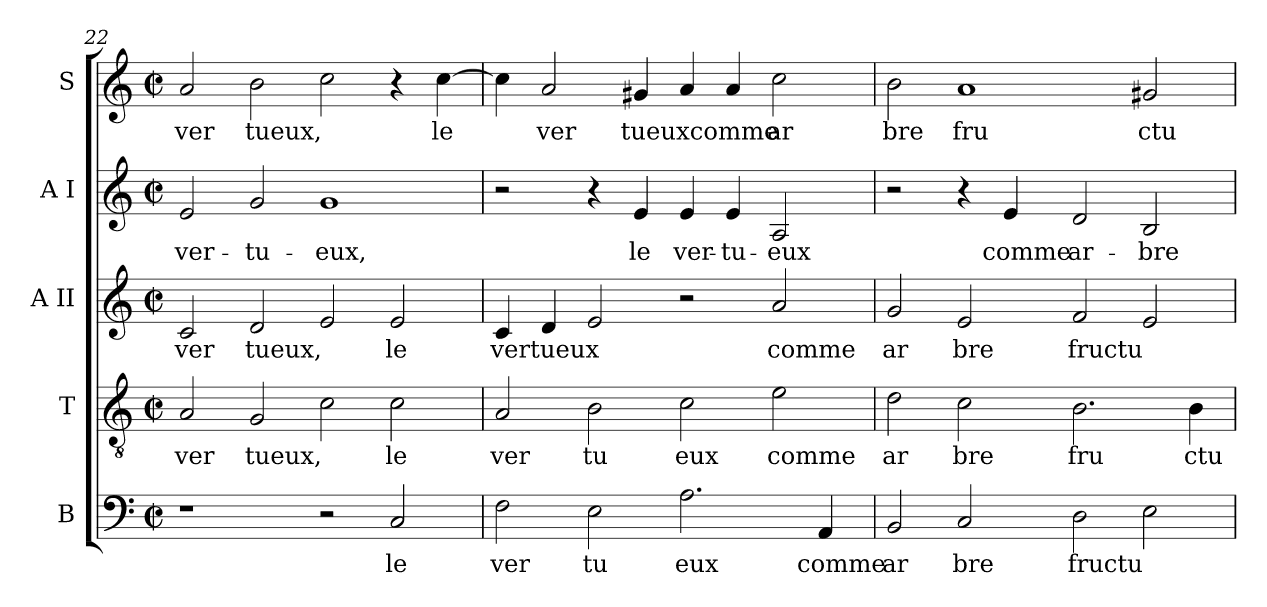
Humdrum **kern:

**kern	**text	**kern	**text	**kern	**text	**kern	**text	**kern	**text
*part5	*part5	*part4	*part4	*part3	*part3	*part2	*part2	*part1	*part1
*staff5	*staff5	*staff4	*staff4	*staff3	*staff3	*staff2	*staff2	*staff1	*staff1
*I"B	*	*I"T	*	*I"A II	*	*I"A I	*	*I"S	*
!!LO:LB:g=z
*clefF4	*	*clefGv2	*	*clefG2	*	*clefG2	*	*clefG2	*
*	*	*k[]	*	*	*	*	*	*	*
*	*	*C:	*	*	*	*	*	*	*
*M2/2	*	*M2/2	*	*M2/2	*	*M2/2	*	*M2/2	*
*met(c|)	*	*met(c|)	*	*met(c|)	*	*met(c|)	*	*met(c|)	*
=22	=22	=22	=22	=22	=22	=22	=22	=22	=22
!	!	!	!LO:LY:b:cj	!	!LO:LY:b:cj	!	!LO:LY:b:cj	!	!LO:LY:b:cj
1r	.	2A/	ver	2c/	ver	2e/	ver-	2a/	ver
!	!	!	!LO:LY:b	!	!LO:LY:b	!	!LO:LY:b:cj	!	!LO:LY:b
.	.	2G/	tueux,	2d/	tueux,	2g/	-tu-	2b\	tueux,
!	!	!	!	!	!	!	!LO:LY:b:cj	!	!
2r	.	2c\	.	2e/	.	1g	-eux,	2cc\	.
!	!LO:LY:b:cj	!	!LO:LY:b:cj	!	!LO:LY:b:cj	!	!	!	!
2C/	le	2c\	le	2e/	le	.	.	4r	.
!	!	!	!	!	!	!	!	!	!LO:LY:b:cj
.	.	.	.	.	.	.	.	[>4cc\	le
=23	=23	=23	=23	=23	=23	=23	=23	=23	=23
!	!LO:LY:b:cj	!	!LO:LY:b:cj	!	!LO:LY:b	!	!	!	!
2F\	ver	2A/	ver	4c/	vertueux	2r	.	4cc\]	.
!	!	!	!	!	!	!	!	!	!LO:LY:b:cj
.	.	.	.	4d/	.	.	.	2a/	ver
!	!LO:LY:b:cj	!	!LO:LY:b:cj	!	!	!	!	!	!
2E\	tu	2B\	tu	2e/	.	4r	.	.	.
!	!	!	!	!	!	!	!LO:LY:b:cj	!	!LO:LY:b
.	.	.	.	.	.	4e/	le	4g#X/	tueuxcomme
!	!LO:LY:b:cj	!	!LO:LY:b:cj	!	!	!	!LO:LY:b:cj	!	!
2.A\	eux	2c\	eux	2r	.	4e/	ver-	4a/	.
!	!	!	!	!	!	!	!LO:LY:b:cj	!	!
.	.	.	.	.	.	4e/	-tu-	4a/	.
!	!	!	!LO:LY:b:cj	!	!LO:LY:b:cj	!	!LO:LY:b:cj	!	!LO:LY:b:cj
.	.	2e\	comme	2a/	comme	2A/	-eux	2cc\	ar
!	!LO:LY:b:cj	!	!	!	!	!	!	!	!
4AA/	comme	.	.	.	.	.	.	.	.
=24	=24	=24	=24	=24	=24	=24	=24	=24	=24
!	!LO:LY:b:cj	!	!LO:LY:b:cj	!	!LO:LY:b:cj	!	!	!	!LO:LY:b:cj
2BB/	ar	2d\	ar	2g/	ar	2r	.	2b\	bre
!	!LO:LY:b:cj	!	!LO:LY:b:cj	!	!LO:LY:b:cj	!	!	!	!LO:LY:b:cj
2C/	bre	2c\	bre	2e/	bre	4r	.	1a	fru
!	!	!	!	!	!	!	!LO:LY:b:cj	!	!
.	.	.	.	.	.	4e/	comme	.	.
!	!LO:LY:b	!	!LO:LY:b:cj	!	!LO:LY:b	!	!LO:LY:b:cj	!	!
2D\	fructu	2.B\	fru	2f/	fructu	2d/	ar-	.	.
!	!	!	!	!	!	!	!LO:LY:b:cj	!	!LO:LY:b:cj
2E\	.	.	.	2e/	.	2B/	-bre	2g#/	ctu
!	!	!	!LO:LY:b:cj	!	!	!	!	!	!
.	.	4B\	ctu	.	.	.	.	.	.
=	=	=	=	=	=	=	=	=	=
*-	*-	*-	*-	*-	*-	*-	*-	*-	*-
